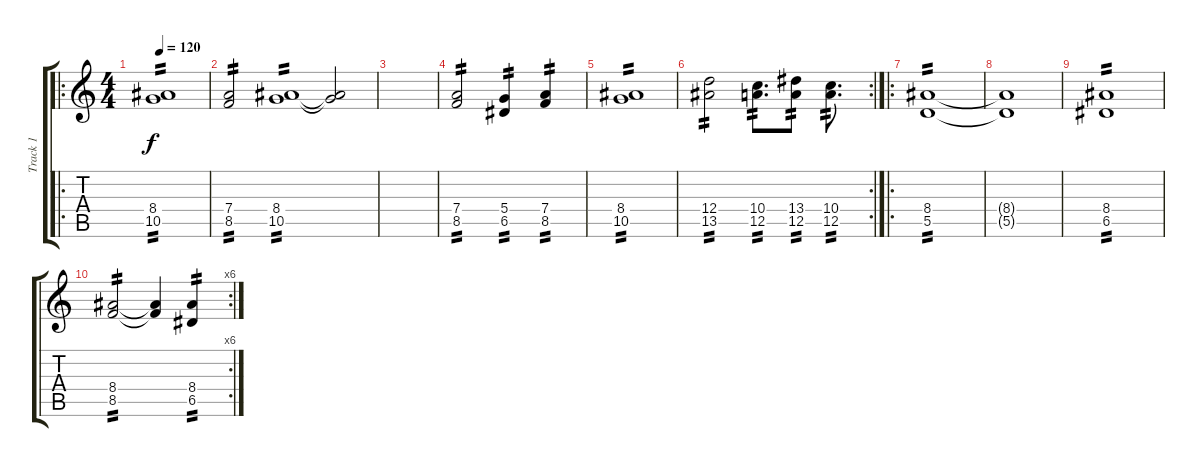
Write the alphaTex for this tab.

\track ("Track 1" "Track 1") {instrument overdrivenguitar}
\staff {score tabs}
\tuning (E4 B3 G3 D3 A2 E2) {hide}
\ro
\ts (4 4)
\tempo 120
\clef g2
\ks c
(8.4 10.5).1{tp 2 dy f} |
(7.4 8.5).2{tp 2} (8.4 10.5).1{tp 2} (8.4{t} 10.5{t}).2 |
|
(7.4 8.5).2{tp 2} (5.4 6.5).4{tp 2} (7.4 8.5).4{tp 2} |
(8.4 10.5).1{tp 2} |
\rc 2
(12.4 13.5).2{tp 2} (10.4 12.5).8{d tp 2} (13.4 12.5).8{tp 2} (10.4 12.5).8{d tp 2} |
\ro
(8.4 5.5).1{tp 2} |
(8.4{t} 5.5{t}).1 |
(8.4 6.5).1{tp 2} |
\rc 6
(8.4 8.5).2{tp 2} (8.4{t} 8.5{t}).4 (8.4 6.5).4{tp 2}
